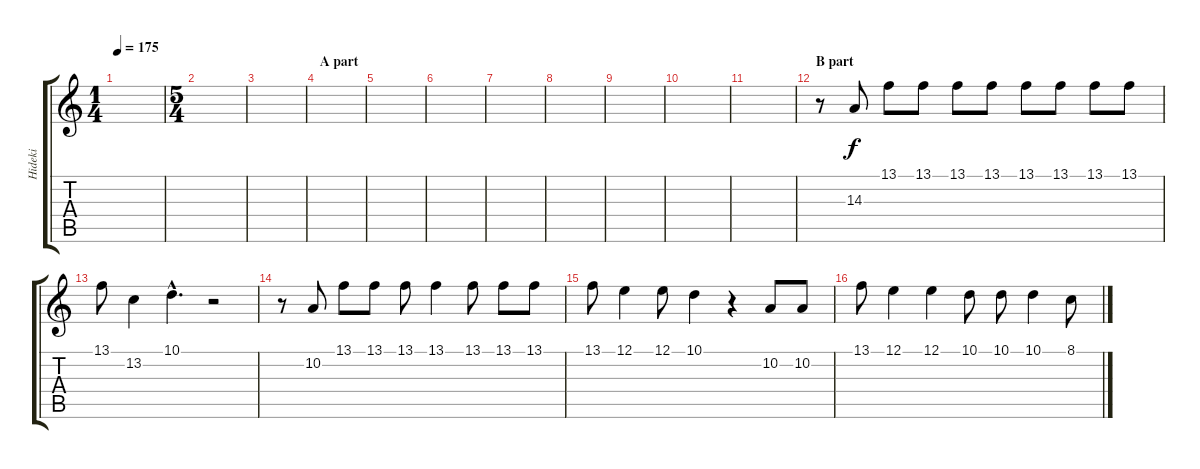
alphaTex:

\track ("Hideki" "Hideki") {instrument shakuhachi}
\staff {score tabs}
\tuning (E4 B3 G3 D3 A2 D2) {hide}
\ts (1 4)
\tempo 175
\clef g2
\ks c
|
\ts (5 4)
|
|
\section ("" "A part")
|
|
|
|
|
|
|
|
\section ("" "B part")
r.8 14.3.8 13.1.8 13.1.8 13.1.8 13.1.8 13.1.8 13.1.8 13.1.8 13.1.8 |
13.1.8 13.2.4 10.1{hac}.4{d} r.2 |
r.8 10.2.8 13.1.8 13.1.8 13.1.8 13.1.4 13.1.8 13.1.8 13.1.8 |
13.1.8 12.1.4 12.1.8 10.1.4 r.4 10.2.8 10.2.8 |
13.1.8 12.1.4 12.1.4 10.1.8 10.1.8 10.1.4 8.1.8
